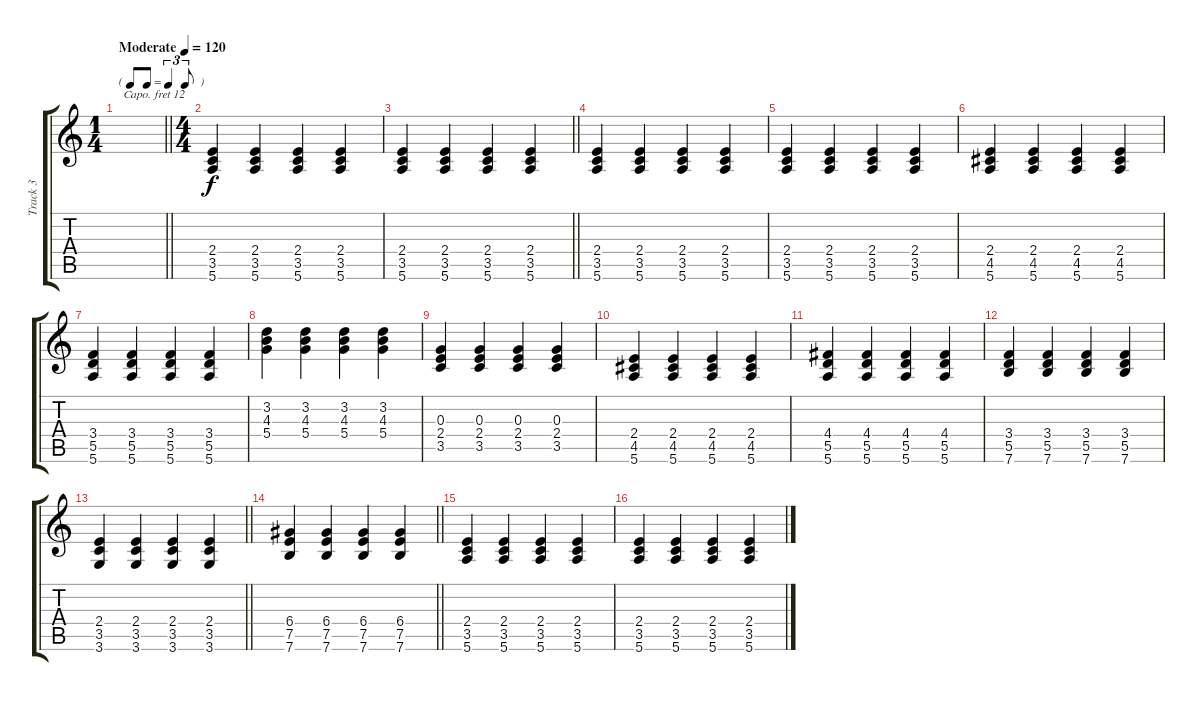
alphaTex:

\track ("Track 3" "Track 3") {instrument acousticgrandpiano}
\staff {score tabs}
\capo 12
\tuning (E4 B3 G3 D3 A2 E2) {hide}
\ts (1 4)
\tf triplet8th
\tempo (120 "Moderate")
\clef g2
\barLineRight lightlight
\ks c
|
\ts (4 4)
(2.4 3.5 5.6).4 (2.4 3.5 5.6).4 (2.4 3.5 5.6).4 (2.4 3.5 5.6).4 |
\barLineRight lightlight
(2.4 3.5 5.6).4 (2.4 3.5 5.6).4 (2.4 3.5 5.6).4 (2.4 3.5 5.6).4 |
(2.4 3.5 5.6).4 (2.4 3.5 5.6).4 (2.4 3.5 5.6).4 (2.4 3.5 5.6).4 |
(2.4 3.5 5.6).4 (2.4 3.5 5.6).4 (2.4 3.5 5.6).4 (2.4 3.5 5.6).4 |
(2.4 4.5 5.6).4 (2.4 4.5 5.6).4 (2.4 4.5 5.6).4 (2.4 4.5 5.6).4 |
(3.4 5.5 5.6).4 (3.4 5.5 5.6).4 (3.4 5.5 5.6).4 (3.4 5.5 5.6).4 |
(3.2 4.3 5.4).4 (3.2 4.3 5.4).4 (3.2 4.3 5.4).4 (3.2 4.3 5.4).4 |
(0.3 2.4 3.5).4 (0.3 2.4 3.5).4 (0.3 2.4 3.5).4 (0.3 2.4 3.5).4 |
(2.4 4.5 5.6).4 (2.4 4.5 5.6).4 (2.4 4.5 5.6).4 (2.4 4.5 5.6).4 |
(4.4 5.5 5.6).4 (4.4 5.5 5.6).4 (4.4 5.5 5.6).4 (4.4 5.5 5.6).4 |
(3.4 5.5 7.6).4 (3.4 5.5 7.6).4 (3.4 5.5 7.6).4 (3.4 5.5 7.6).4 |
\barLineRight lightlight
(2.4 3.5 3.6).4 (2.4 3.5 3.6).4 (2.4 3.5 3.6).4 (2.4 3.5 3.6).4 |
\barLineRight lightlight
(6.4 7.5 7.6).4 (6.4 7.5 7.6).4 (6.4 7.5 7.6).4 (6.4 7.5 7.6).4 |
(2.4 3.5 5.6).4 (2.4 3.5 5.6).4 (2.4 3.5 5.6).4 (2.4 3.5 5.6).4 |
(2.4 3.5 5.6).4 (2.4 3.5 5.6).4 (2.4 3.5 5.6).4 (2.4 3.5 5.6).4
